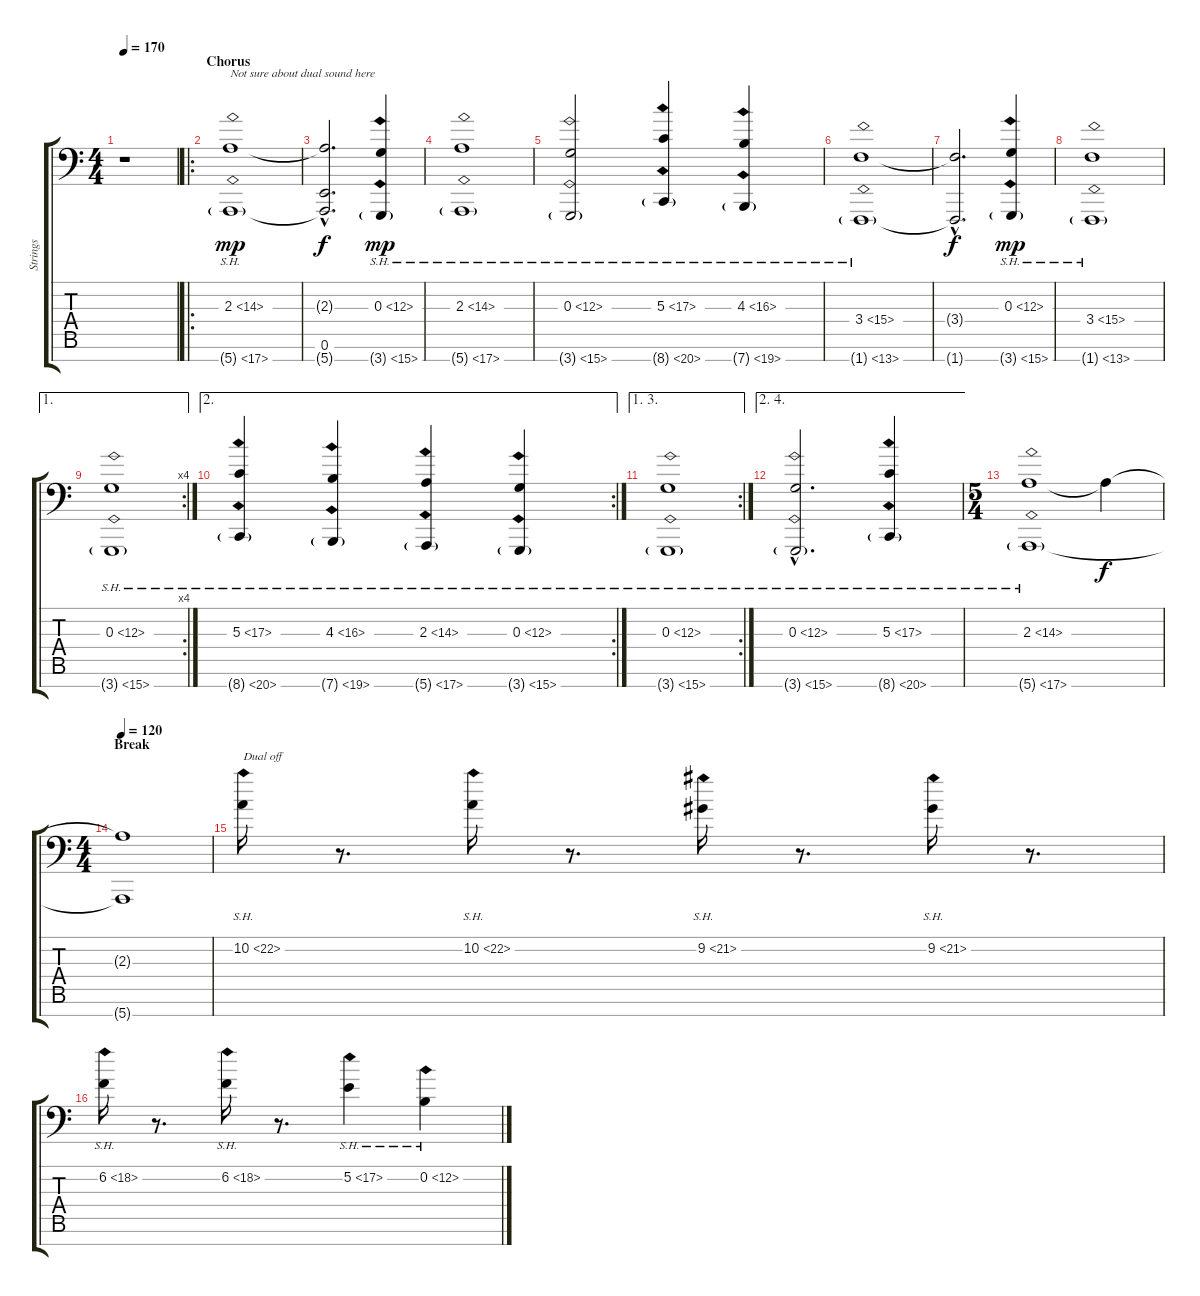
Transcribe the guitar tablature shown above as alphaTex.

\track ("Strings" "Strings") {instrument stringensemble1}
\staff {score tabs}
\tuning (E4 B3 G3 D3 A2 E2 E1) {hide}
\ts (4 4)
\tempo 170
\clef f4
\ks c
r.1{dy f} |
\ro
\section ("" "Chorus")
(2.3{sh 12} 5.7{sh 12 g}).1{txt "Not sure about dual sound here" dy mp} |
(2.3{hac t} 0.6{hac} 5.7{hac t}).2{d dy f} (0.3{sh 12} 3.7{sh 12 g}).4{dy mp} |
(2.3{sh 12} 5.7{sh 12 g}).1 |
(0.3{sh 12} 3.7{sh 12 g}).2 (5.3{sh 12} 8.7{sh 12 g}).4 (4.3{sh 12} 7.7{sh 12 g}).4 |
(3.4{sh 12} 1.7{sh 12 g}).1 |
(3.4{hac t} 1.7{hac t}).2{d dy f} (0.3{sh 12} 3.7{sh 12 g}).4{dy mp} |
(3.4{sh 12} 1.7{sh 12 g}).1 |
\ae 1
\rc 4
(0.3{sh 12} 3.7{sh 12 g}).1 |
\ae 2
\rc 2
(5.3{sh 12} 8.7{sh 12 g}).4 (4.3{sh 12} 7.7{sh 12 g}).4 (2.3{sh 12} 5.7{sh 12 g}).4 (0.3{sh 12} 3.7{sh 12 g}).4 |
\ae (1 3)
\rc 2
(0.3{sh 12} 3.7{sh 12 g}).1 |
\ae (2 4)
(0.3{sh 12 hac} 3.7{sh 12 g hac}).2{d} (5.3{sh 12} 8.7{sh 12 g}).4 |
\ts (5 4)
(2.3{sh 12} 5.7{sh 12 g}).1 2.3{t}.4{dy f} |
\ts (4 4)
\section ("" "Break")
\tempo 120
(2.3{t} 5.7{t}).1 |
10.2{sh 12}.16{txt "Dual off"} r.8{d} 10.2{sh 12}.16 r.8{d} 9.2{sh 12}.16 r.8{d} 9.2{sh 12}.16 r.8{d} |
6.2{sh 12}.16 r.8{d} 6.2{sh 12}.16 r.8{d} 5.2{sh 12}.4 0.2{sh 12}.4
